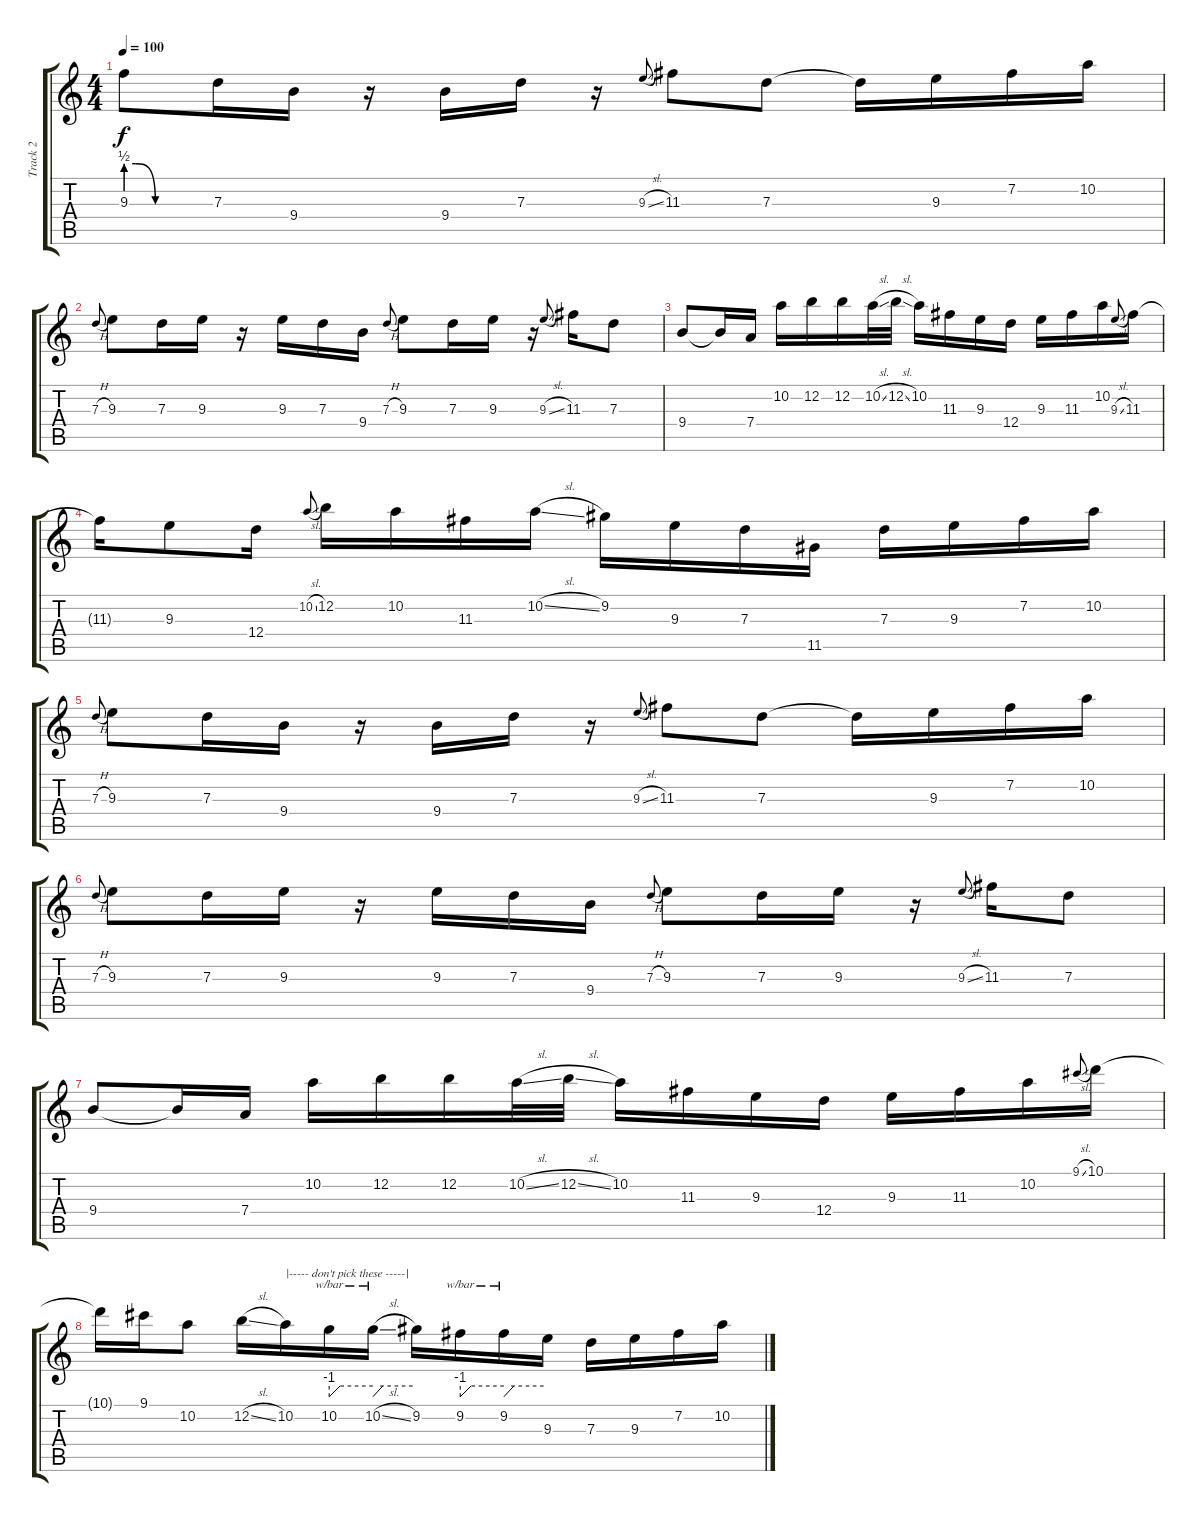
\track ("Track 2" "Track 2") {instrument distortionguitar}
\staff {score tabs}
\tuning (E4 B3 G3 D3 A2 D2) {hide}
\ts (4 4)
\tempo 100
\clef g2
\ks c
9.3{be (custom 0 2 7 2 21 0 30 0 60 0)}.8{dy f} 7.3.16 9.4.16 r.16 9.4.16 7.3.16 r.16 9.3{sl}.8{gr onbeat} 11.3.8 7.3.8 7.3{t}.16 9.3.16 7.2.16 10.2.16 |
7.3{h}.8{gr onbeat} 9.3.8 7.3.16 9.3.16 r.16 9.3.16 7.3.16 9.4.16 7.3{h}.8{gr onbeat} 9.3.8 7.3.16 9.3.16 r.16 9.3{sl}.8{gr onbeat} 11.3.16 7.3.8 |
9.4.8 9.4{t}.16 7.4.16 10.2.16 12.2.16 12.2.16 10.2{sl}.32 12.2{sl}.32 10.2.16 11.3.16 9.3.16 12.4.16 9.3.16 11.3.16 10.2.16 9.3{sl}.8{gr onbeat} 11.3.16 |
11.3{t}.16 9.3.8 12.4.16 10.2{sl}.8{gr onbeat} 12.2.16 10.2.16 11.3.16 10.2{sl}.16 9.2.16 9.3.16 7.3.16 11.5.16 7.3.16 9.3.16 7.2.16 10.2.16 |
7.3{h}.8{gr onbeat} 9.3.8 7.3.16 9.4.16 r.16 9.4.16 7.3.16 r.16 9.3{sl}.8{gr onbeat} 11.3.8 7.3.8 7.3{t}.16 9.3.16 7.2.16 10.2.16 |
7.3{h}.8{gr onbeat} 9.3.8 7.3.16 9.3.16 r.16 9.3.16 7.3.16 9.4.16 7.3{h}.8{gr onbeat} 9.3.8 7.3.16 9.3.16 r.16 9.3{sl}.8{gr onbeat} 11.3.16 7.3.8 |
9.4.8 9.4{t}.16 7.4.16 10.2.16 12.2.16 12.2.16 10.2{sl}.32 12.2{sl}.32 10.2.16 11.3.16 9.3.16 12.4.16 9.3.16 11.3.16 10.2.16 9.1{sl}.8{gr onbeat} 10.1.16 |
10.1{t}.16 9.1.16 10.2.8 12.2{sl}.16 10.2.16{txt "|----- don't pick these -----|"} 10.2.16{tbe (custom default 0 -4 15 0 60 0)} 10.2{sl}.16{tbe (custom default 0 -4 15 0 60 0)} 9.2.16 9.2.16{tbe (custom default 0 -4 15 0 60 0)} 9.2.16{tbe (custom default 0 -4 15 0 60 0)} 9.3.16 7.3.16 9.3.16 7.2.16 10.2.16
